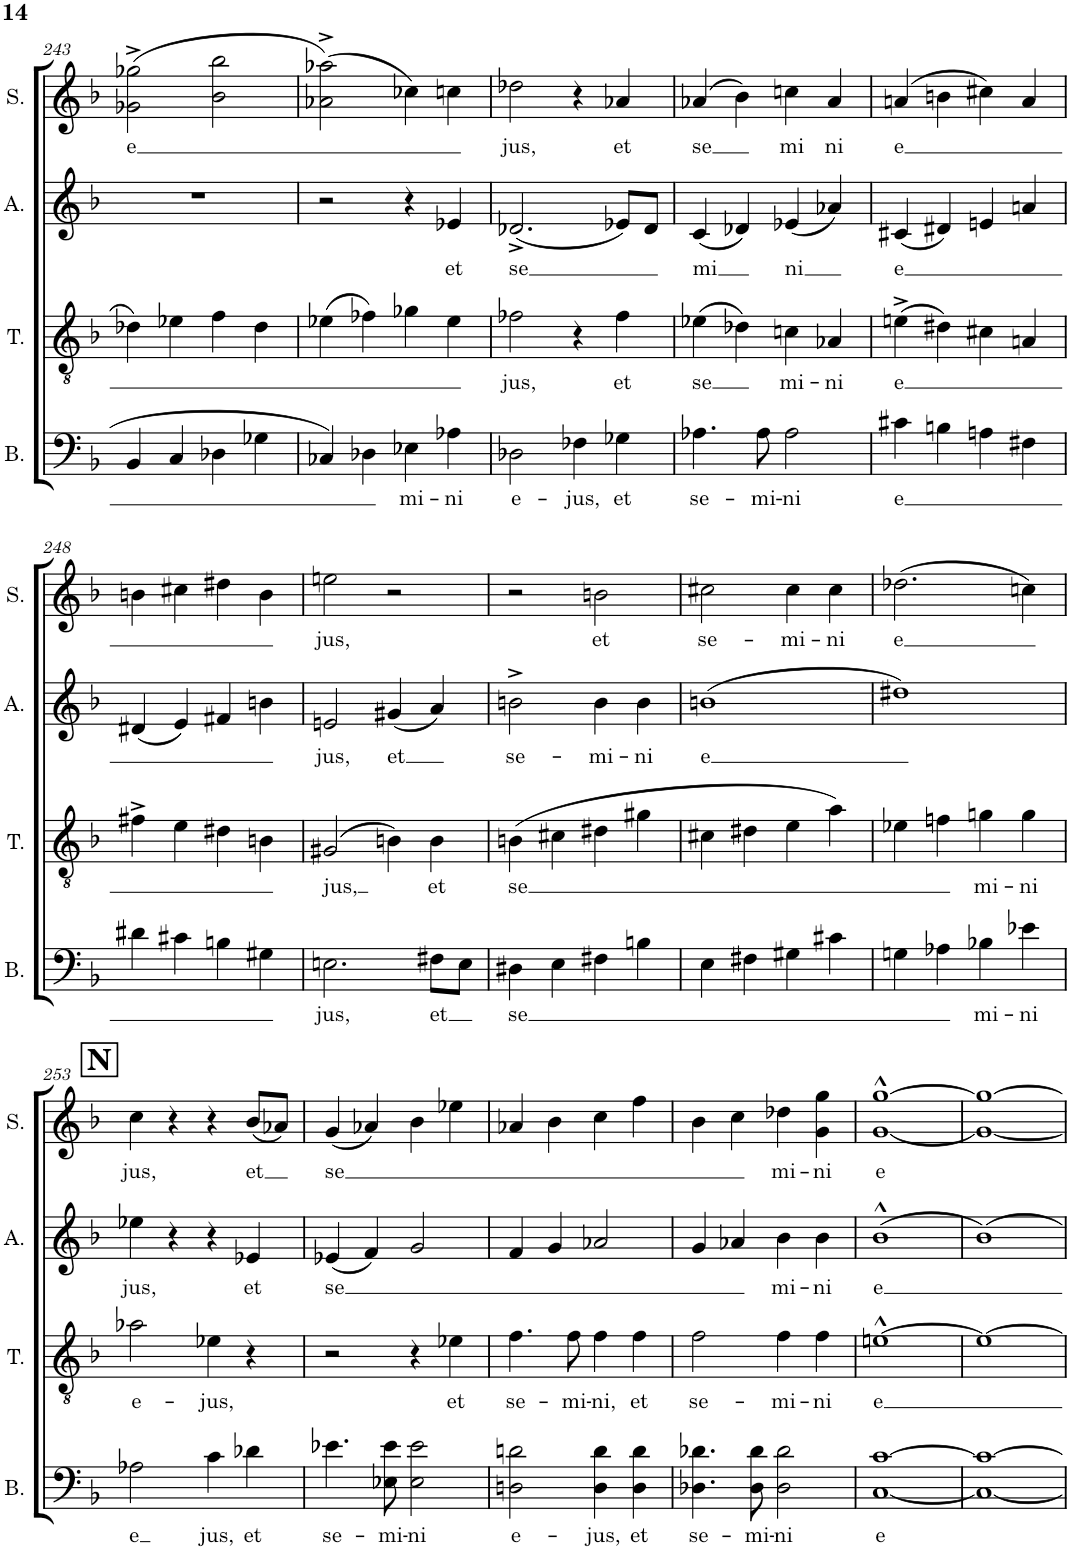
**kern	**text	**kern	**text	**kern	**text	**kern	**text
*part4	*part4	*part3	*part3	*part2	*part2	*part1	*part1
*staff4	*staff4	*staff3	*staff3	*staff2	*staff2	*staff1	*staff1
*I"Bass	*	*I"Tenor	*	*I"Alto	*	*I"Soprano	*
*I'B.	*	*I'T.	*	*I'A.	*	*I'S.	*
!!LO:PB:g=z
*clefF4	*	*clefGv2	*	*clefG2	*	*clefG2	*
*k[b-]	*	*k[b-]	*	*k[b-]	*	*k[b-]	*
*M2/2	*	*M2/2	*	*M2/2	*	*M2/2	*
*met(c|)	*	*met(c|)	*	*met(c|)	*	*met(c|)	*
=243	=243	=243	=243	=243	=243	=243	=243
!	!	!	!	!	!	!	!LO:LY:b
4BB-/	.	4d-X\	.	1r	.	(2g-X\^ 2gg-X\^	e
4C/	.	4e-X\	.	.	.	.	.
4D-X\	.	4f\	.	.	.	2b-\ 2bb-\	.
4G-X\	.	4d-\	.	.	.	.	.
=244	=244	=244	=244	=244	=244	=244	=244
4C-X/	.	(4e-X\	.	2r	.	(2a-X\^ 2aa-X\^)	.
4D-X\	.	4f-X\)	.	.	.	.	.
!	!LO:LY:b	!	!	!	!	!	!
4E-X\	mi-	4g-X\	.	4r	.	4cc-X\)	.
!	!LO:LY:b	!	!	!	!LO:LY:b	!	!
4A-X\	-ni	4e-\	.	4e-X/	et	4ccn\	.
=245	=245	=245	=245	=245	=245	=245	=245
!	!LO:LY:b	!	!LO:LY:b	!	!LO:LY:b	!	!LO:LY:b
2D-X\	e-	2f-X\	jus,	(2.d-X^/	se	2dd-X\	jus,
!	!LO:LY:b	!	!	!	!	!	!
4F-X\	-jus,	4r	.	.	.	4r	.
!	!LO:LY:b	!	!LO:LY:b	!	!	!	!LO:LY:b
4G-X\	et	4f-\	et	8e-X/L)	.	4a-X/	et
.	.	.	.	8d-/J	.	.	.
=246	=246	=246	=246	=246	=246	=246	=246
!	!LO:LY:b	!	!LO:LY:b	!	!LO:LY:b	!	!LO:LY:b
4.A-X\	se-	(4e-X\	se	(4c/	mi	(4a-X/	se
.	.	4d-X\)	.	4d-X/)	.	4b-\)	.
!	!LO:LY:b	!	!	!	!	!	!
8A-\	-mi-	.	.	.	.	.	.
!	!LO:LY:b	!	!LO:LY:b	!	!LO:LY:b	!	!LO:LY:b
2A-\	-ni	4cn\	mi-	(4e-X/	ni	4ccn\	mi
!	!	!	!LO:LY:b	!	!	!	!LO:LY:b
.	.	4A-X/	-ni	4a-X/)	.	4a-/	ni
=247	=247	=247	=247	=247	=247	=247	=247
!	!LO:LY:b	!	!LO:LY:b	!	!LO:LY:b	!	!LO:LY:b
4c#X\	e	(4en^\	e	(4c#X/	e	(4an/	e
4Bn\	.	4d#X\)	.	4d#X/)	.	4bn\	.
4An\	.	4c#X\	.	4en/	.	4cc#X\)	.
4F#X\	.	4An/	.	4an/	.	4a/	.
!!LO:LB:g=z
=248	=248	=248	=248	=248	=248	=248	=248
4d#X\	.	4f#X^\	.	(4d#X/	.	4bn\	.
4c#X\	.	4e\	.	4e/)	.	4cc#X\	.
4Bn\	.	4d#X\	.	4f#X/	.	4dd#X\	.
4G#X\	.	4Bn\	.	4bn\	.	4b\	.
=249	=249	=249	=249	=249	=249	=249	=249
!	!LO:LY:b	!	!LO:LY:b	!	!LO:LY:b	!	!LO:LY:b
2.En\	jus,	(2G#X/	jus,	2en/	jus,	2een\	jus,
!	!	!	!	!	!LO:LY:b	!	!
.	.	4Bn\)	.	(4g#X/	et	2r	.
!	!LO:LY:b	!	!LO:LY:b	!	!	!	!
8F#X\L	et	4B\	et	4a/)	.	.	.
8E\J	.	.	.	.	.	.	.
=250	=250	=250	=250	=250	=250	=250	=250
!	!LO:LY:b	!	!LO:LY:b	!	!LO:LY:b	!	!
4D#X\	se	(4Bn\	se	2bn^\	se-	2r	.
4E\	.	4c#X\	.	.	.	.	.
!	!	!	!	!	!LO:LY:b	!	!LO:LY:b
4F#X\	.	4d#X\	.	4b\	-mi-	2bn\	et
!	!	!	!	!	!LO:LY:b	!	!
4Bn\	.	4g#X\	.	4b\	-ni	.	.
=251	=251	=251	=251	=251	=251	=251	=251
!	!	!	!	!	!LO:LY:b	!	!LO:LY:b
4E\	.	4c#X\	.	(1bn	e	2cc#X\	se-
4F#X\	.	4d#X\	.	.	.	.	.
!	!	!	!	!	!	!	!LO:LY:b
4G#X\	.	4e\	.	.	.	4cc#\	-mi-
!	!	!	!	!	!	!	!LO:LY:b
4c#X\	.	4a\)	.	.	.	4cc#\	-ni
=252	=252	=252	=252	=252	=252	=252	=252
!	!	!	!	!	!	!	!LO:LY:b
4Gn\	.	4e-X\	.	1dd#X)	.	(2.dd-X\	e
4A-X\	.	4fn\	.	.	.	.	.
!	!LO:LY:b	!	!LO:LY:b	!	!	!	!
4B-X\	mi-	4gn\	mi-	.	.	.	.
!	!LO:LY:b	!	!LO:LY:b	!	!	!	!
4e-X\	-ni	4g\	-ni	.	.	4ccn\)	.
!!LO:LB:g=z
!!LO:REH:place=s1:a:B:cj:fs=14:t=N
=253	=253	=253	=253	=253	=253	=253	=253
!	!LO:LY:b	!	!LO:LY:b	!	!LO:LY:b	!	!LO:LY:b
2A-X\	e	2a-X\	e-	4ee-X\	jus,	4cc\	jus,
.	.	.	.	4r	.	4r	.
!	!LO:LY:b	!	!LO:LY:b	!	!	!	!
4c\	jus,	4e-X\	-jus,	4r	.	4r	.
!	!LO:LY:b	!	!	!	!LO:LY:b	!	!LO:LY:b
4d-X\	et	4r	.	4e-X/	et	(8b-/L	et
.	.	.	.	.	.	8a-X/J)	.
=254	=254	=254	=254	=254	=254	=254	=254
!	!LO:LY:b	!	!	!	!LO:LY:b	!	!LO:LY:b
4.e-X\	se-	2r	.	(4e-X/	se	(4g/	se
.	.	.	.	4f/)	.	4a-X/)	.
!	!LO:LY:b	!	!	!	!	!	!
8E-X\ 8e-\	-mi-	.	.	.	.	.	.
!	!LO:LY:b	!	!	!	!	!	!
2E-\ 2e-\	-ni	4r	.	2g/	.	4b-\	.
!	!	!	!LO:LY:b	!	!	!	!
.	.	4e-X\	et	.	.	4ee-X\	.
=255	=255	=255	=255	=255	=255	=255	=255
!	!LO:LY:b	!	!LO:LY:b	!	!	!	!
2Dn\ 2dn\	e-	4.f\	se-	4f/	.	4a-X/	.
.	.	.	.	4g/	.	4b-\	.
!	!	!	!LO:LY:b	!	!	!	!
.	.	8f\	-mi-	.	.	.	.
!	!LO:LY:b	!	!LO:LY:b	!	!	!	!
4D\ 4d\	-jus,	4f\	-ni,	2a-X/	.	4cc\	.
!	!LO:LY:b	!	!LO:LY:b	!	!	!	!
4D\ 4d\	et	4f\	et	.	.	4ff\	.
=256	=256	=256	=256	=256	=256	=256	=256
!	!LO:LY:b	!	!LO:LY:b	!	!	!	!
4.D-X\ 4.d-X\	se-	2f\	se-	4g/	.	4b-\	.
.	.	.	.	4a-X/	.	4cc\	.
!	!LO:LY:b	!	!	!	!	!	!
8D-\ 8d-\	-mi-	.	.	.	.	.	.
!	!LO:LY:b	!	!LO:LY:b	!	!LO:LY:b	!	!LO:LY:b
2D-\ 2d-\	-ni	4f\	-mi-	4b-\	mi-	4dd-X\	mi-
!	!	!	!LO:LY:b	!	!LO:LY:b	!	!LO:LY:b
.	.	4f\	-ni	4b-\	-ni	4g\ 4gg\	-ni
=257	=257	=257	=257	=257	=257	=257	=257
!	!LO:LY:b	!	!LO:LY:b	!	!LO:LY:b	!	!LO:LY:b
[1C [1c	e	[1en^^	e	(1b-^^	e	[1g^^ [1gg^^	e
=258	=258	=258	=258	=258	=258	=258	=258
1C_ 1c_	.	1e_	.	1b-)	.	1g_ 1gg_	.
=	=	=	=	=	=	=	=
*-	*-	*-	*-	*-	*-	*-	*-
